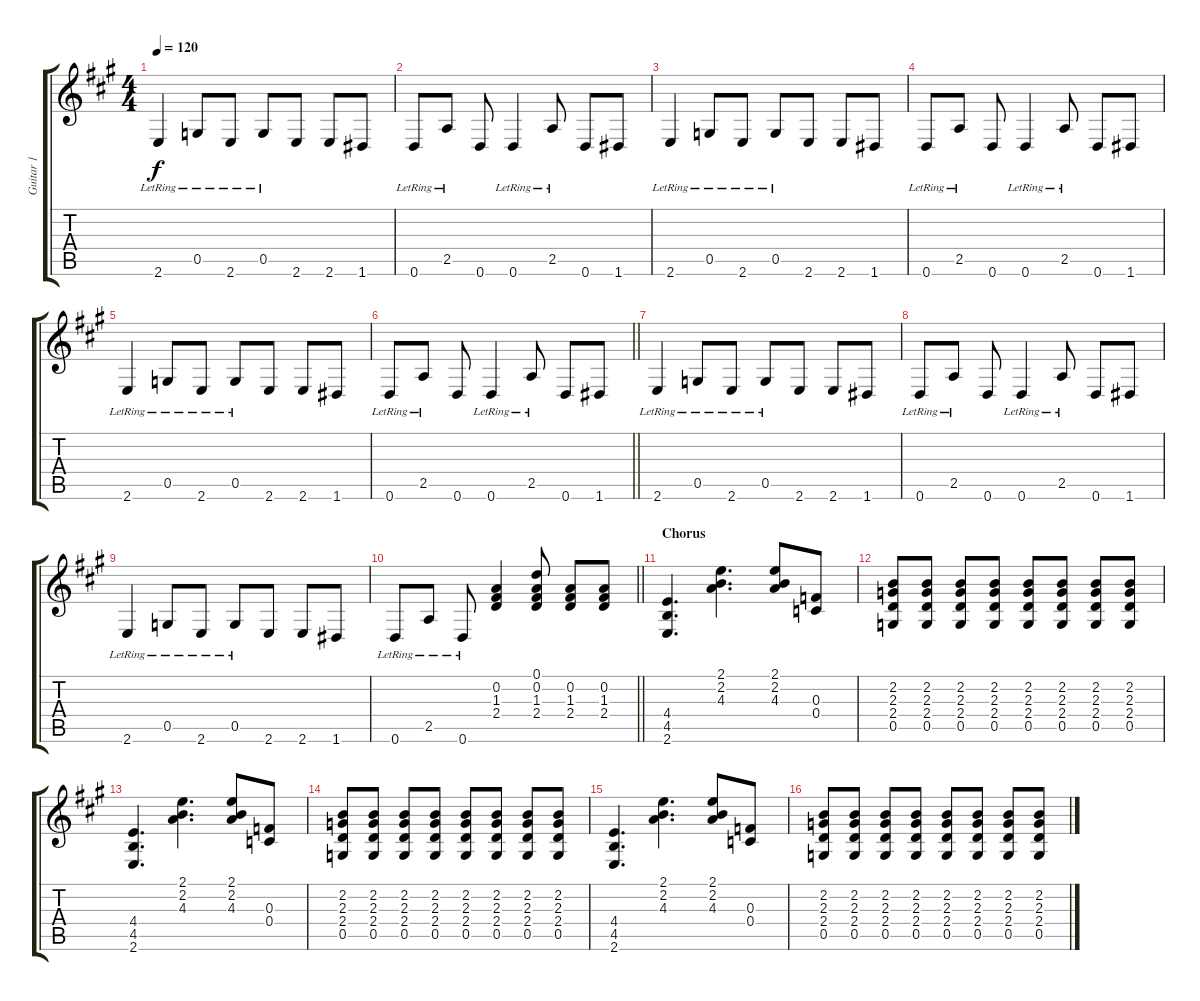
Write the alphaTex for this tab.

\track ("Guitar 1" "Guitar 1") {instrument electricguitarclean}
\staff {score tabs}
\tuning (D4 A3 F3 C3 G2 D2) {hide}
\ts (4 4)
\tempo 120
\clef g2
\ks a
2.6{lr}.4{dy f} 0.5{lr}.8 2.6{lr}.8 0.5{lr}.8 2.6.8 2.6.8 1.6.8 |
0.6{lr}.8 2.5{lr}.8 0.6.8 0.6{lr}.4 2.5{lr}.8 0.6.8 1.6.8 |
2.6{lr}.4 0.5{lr}.8 2.6{lr}.8 0.5{lr}.8 2.6.8 2.6.8 1.6.8 |
0.6{lr}.8 2.5{lr}.8 0.6.8 0.6{lr}.4 2.5{lr}.8 0.6.8 1.6.8 |
2.6{lr}.4 0.5{lr}.8 2.6{lr}.8 0.5{lr}.8 2.6.8 2.6.8 1.6.8 |
\barLineRight lightlight
0.6{lr}.8 2.5{lr}.8 0.6.8 0.6{lr}.4 2.5{lr}.8 0.6.8 1.6.8 |
2.6{lr}.4 0.5{lr}.8 2.6{lr}.8 0.5{lr}.8 2.6.8 2.6.8 1.6.8 |
0.6{lr}.8 2.5{lr}.8 0.6.8 0.6{lr}.4 2.5{lr}.8 0.6.8 1.6.8 |
2.6{lr}.4 0.5{lr}.8 2.6{lr}.8 0.5{lr}.8 2.6.8 2.6.8 1.6.8 |
\barLineRight lightlight
0.6{lr}.8 2.5{lr}.8 0.6{lr}.8 (0.2 1.3 2.4).4 (0.1 0.2 1.3 2.4).8 (0.2 1.3 2.4).8 (0.2 1.3 2.4).8 |
\section ("" "Chorus")
(4.4 4.5 2.6).4{d} (2.1 2.2 4.3).4{d} (2.1 2.2 4.3).8 (0.3 0.4).8 |
(2.2 2.3 2.4 0.5).8 (2.2 2.3 2.4 0.5).8 (2.2 2.3 2.4 0.5).8 (2.2 2.3 2.4 0.5).8 (2.2 2.3 2.4 0.5).8 (2.2 2.3 2.4 0.5).8 (2.2 2.3 2.4 0.5).8 (2.2 2.3 2.4 0.5).8 |
(4.4 4.5 2.6).4{d} (2.1 2.2 4.3).4{d} (2.1 2.2 4.3).8 (0.3 0.4).8 |
(2.2 2.3 2.4 0.5).8 (2.2 2.3 2.4 0.5).8 (2.2 2.3 2.4 0.5).8 (2.2 2.3 2.4 0.5).8 (2.2 2.3 2.4 0.5).8 (2.2 2.3 2.4 0.5).8 (2.2 2.3 2.4 0.5).8 (2.2 2.3 2.4 0.5).8 |
(4.4 4.5 2.6).4{d} (2.1 2.2 4.3).4{d} (2.1 2.2 4.3).8 (0.3 0.4).8 |
(2.2 2.3 2.4 0.5).8 (2.2 2.3 2.4 0.5).8 (2.2 2.3 2.4 0.5).8 (2.2 2.3 2.4 0.5).8 (2.2 2.3 2.4 0.5).8 (2.2 2.3 2.4 0.5).8 (2.2 2.3 2.4 0.5).8 (2.2 2.3 2.4 0.5).8
